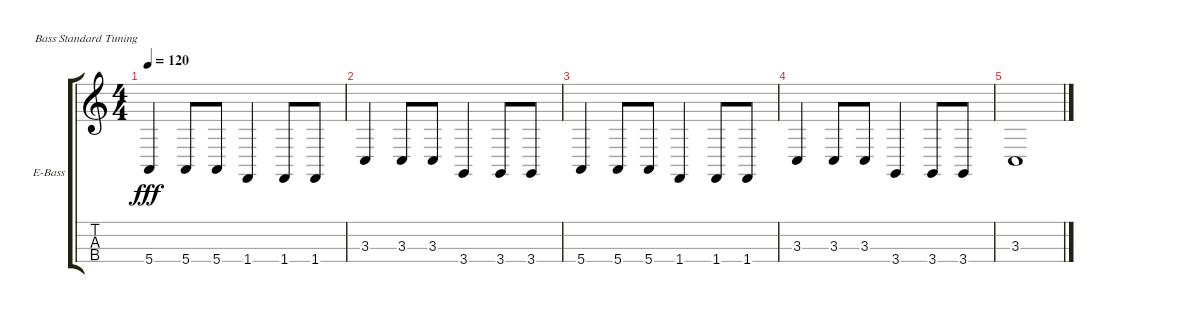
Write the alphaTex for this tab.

\defaultSystemsLayout 4
\bracketExtendMode groupsimilarinstruments
\firstSystemTrackNameOrientation horizontal
\otherSystemsTrackNameOrientation horizontal
\track ("Кислый" "E-Bass") {instrument electricbassfinger}
\staff {score tabs}
\tuning (G2 D2 A1 E1)
\ts (4 4)
\tempo 120
\clef g2
\ks c
5.4.4{dy fff} 5.4.8 5.4.8 1.4.4 1.4.8 1.4.8 |
3.3.4 3.3.8 3.3.8 3.4.4 3.4.8 3.4.8 |
5.4.4 5.4.8 5.4.8 1.4.4 1.4.8 1.4.8 |
3.3.4 3.3.8 3.3.8 3.4.4 3.4.8 3.4.8 |
3.3.1
